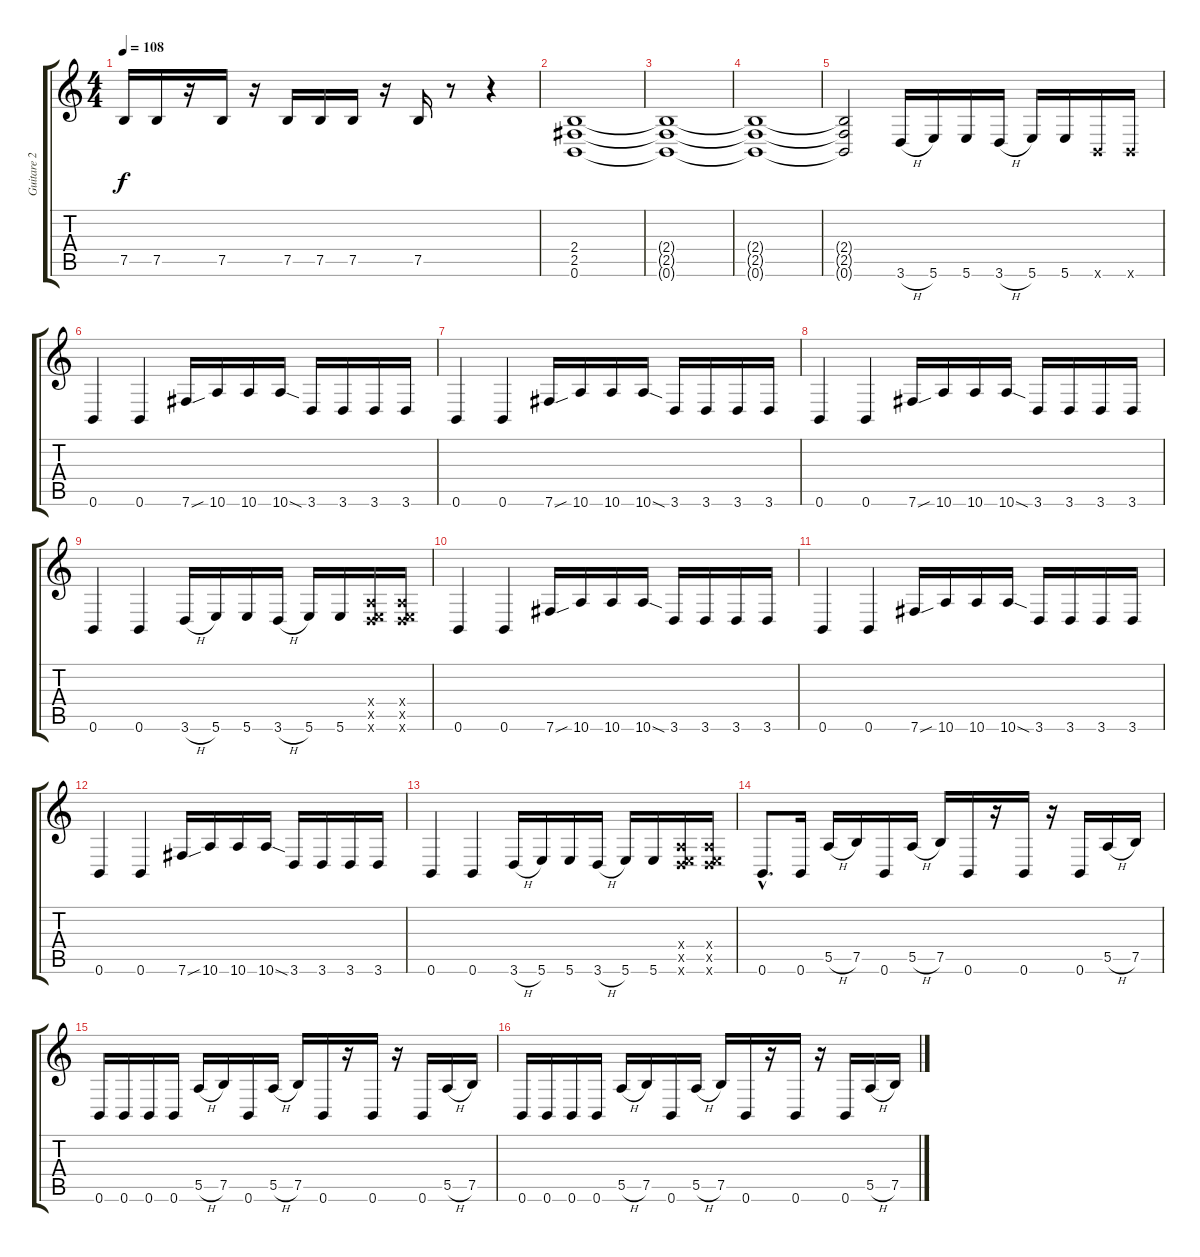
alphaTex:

\track ("Guitare 2" "Guitare 2") {instrument distortionguitar}
\staff {score tabs}
\tuning (B3 Gb3 D3 A2 E2 B1) {hide}
\ts (4 4)
\tempo 108
\clef g2
\ks c
7.5.16{dy f} 7.5.16 r.16 7.5.16 r.16 7.5.16 7.5.16 7.5.16 r.16 7.5.16 r.8 r.4 |
(2.4 2.5 0.6).1 |
(2.4{t} 2.5{t} 0.6{t}).1 |
(2.4{t} 2.5{t} 0.6{t}).1 |
(2.4{t} 2.5{t} 0.6{t}).2 3.6{h}.16 5.6.16 5.6.16 3.6{h}.16 5.6.16 5.6.16 0.6{x}.16 0.6{x}.16 |
0.6.4 0.6.4 7.6{sou}.16 10.6.16 10.6.16 10.6{sod}.16 3.6.16 3.6.16 3.6.16 3.6.16 |
0.6.4 0.6.4 7.6{sou}.16 10.6.16 10.6.16 10.6{sod}.16 3.6.16 3.6.16 3.6.16 3.6.16 |
0.6.4 0.6.4 7.6{sou}.16 10.6.16 10.6.16 10.6{sod}.16 3.6.16 3.6.16 3.6.16 3.6.16 |
0.6.4 0.6.4 3.6{h}.16 5.6.16 5.6.16 3.6{h}.16 5.6.16 5.6.16 (0.4{x} 0.5{x} 3.6{x}).16 (0.4{x} 0.5{x} 3.6{x}).16 |
0.6.4 0.6.4 7.6{sou}.16 10.6.16 10.6.16 10.6{sod}.16 3.6.16 3.6.16 3.6.16 3.6.16 |
0.6.4 0.6.4 7.6{sou}.16 10.6.16 10.6.16 10.6{sod}.16 3.6.16 3.6.16 3.6.16 3.6.16 |
0.6.4 0.6.4 7.6{sou}.16 10.6.16 10.6.16 10.6{sod}.16 3.6.16 3.6.16 3.6.16 3.6.16 |
0.6.4 0.6.4 3.6{h}.16 5.6.16 5.6.16 3.6{h}.16 5.6.16 5.6.16 (0.4{x} 0.5{x} 3.6{x}).16 (0.4{x} 0.5{x} 3.6{x}).16 |
0.6{hac}.8{d} 0.6.16 5.5{h}.16 7.5.16 0.6.16 5.5{h}.16 7.5.16 0.6.16 r.16 0.6.16 r.16 0.6.16 5.5{h}.16 7.5.16 |
0.6.16 0.6.16 0.6.16 0.6.16 5.5{h}.16 7.5.16 0.6.16 5.5{h}.16 7.5.16 0.6.16 r.16 0.6.16 r.16 0.6.16 5.5{h}.16 7.5.16 |
0.6.16 0.6.16 0.6.16 0.6.16 5.5{h}.16 7.5.16 0.6.16 5.5{h}.16 7.5.16 0.6.16 r.16 0.6.16 r.16 0.6.16 5.5{h}.16 7.5.16
